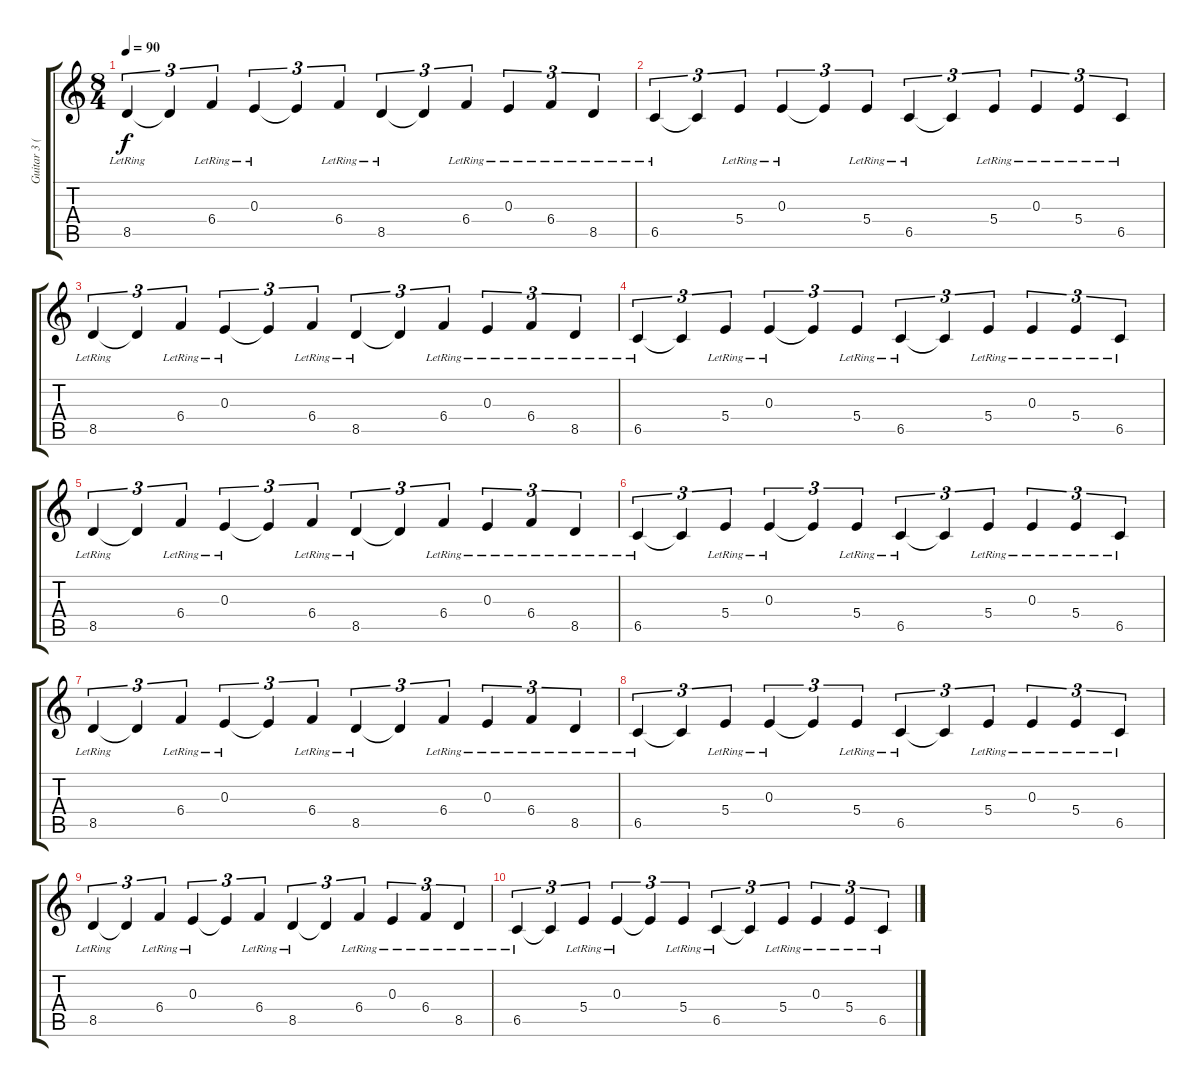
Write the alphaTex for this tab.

\track ("Guitar 3 (Clean)" "Guitar 3 (") {instrument electricguitarclean}
\staff {score tabs}
\tuning (Db4 Ab3 E3 B2 Gb2 Db2) {hide}
\ts (8 4)
\tempo 90
\clef g2
\ks c
8.5{lr}.4{tu (3 2) dy f} 8.5{t}.4{tu (3 2)} 6.4{lr}.4{tu (3 2)} 0.3{lr}.4{tu (3 2)} 0.3{t}.4{tu (3 2)} 6.4{lr}.4{tu (3 2)} 8.5{lr}.4{tu (3 2)} 8.5{t}.4{tu (3 2)} 6.4{lr}.4{tu (3 2)} 0.3{lr}.4{tu (3 2)} 6.4{lr}.4{tu (3 2)} 8.5{lr}.4{tu (3 2)} |
6.5{lr}.4{tu (3 2)} 6.5{t}.4{tu (3 2)} 5.4{lr}.4{tu (3 2)} 0.3{lr}.4{tu (3 2)} 0.3{t}.4{tu (3 2)} 5.4{lr}.4{tu (3 2)} 6.5{lr}.4{tu (3 2)} 6.5{t}.4{tu (3 2)} 5.4{lr}.4{tu (3 2)} 0.3{lr}.4{tu (3 2)} 5.4{lr}.4{tu (3 2)} 6.5{lr}.4{tu (3 2)} |
8.5{lr}.4{tu (3 2)} 8.5{t}.4{tu (3 2)} 6.4{lr}.4{tu (3 2)} 0.3{lr}.4{tu (3 2)} 0.3{t}.4{tu (3 2)} 6.4{lr}.4{tu (3 2)} 8.5{lr}.4{tu (3 2)} 8.5{t}.4{tu (3 2)} 6.4{lr}.4{tu (3 2)} 0.3{lr}.4{tu (3 2)} 6.4{lr}.4{tu (3 2)} 8.5{lr}.4{tu (3 2)} |
6.5{lr}.4{tu (3 2)} 6.5{t}.4{tu (3 2)} 5.4{lr}.4{tu (3 2)} 0.3{lr}.4{tu (3 2)} 0.3{t}.4{tu (3 2)} 5.4{lr}.4{tu (3 2)} 6.5{lr}.4{tu (3 2)} 6.5{t}.4{tu (3 2)} 5.4{lr}.4{tu (3 2)} 0.3{lr}.4{tu (3 2)} 5.4{lr}.4{tu (3 2)} 6.5{lr}.4{tu (3 2)} |
8.5{lr}.4{tu (3 2)} 8.5{t}.4{tu (3 2)} 6.4{lr}.4{tu (3 2)} 0.3{lr}.4{tu (3 2)} 0.3{t}.4{tu (3 2)} 6.4{lr}.4{tu (3 2)} 8.5{lr}.4{tu (3 2)} 8.5{t}.4{tu (3 2)} 6.4{lr}.4{tu (3 2)} 0.3{lr}.4{tu (3 2)} 6.4{lr}.4{tu (3 2)} 8.5{lr}.4{tu (3 2)} |
6.5{lr}.4{tu (3 2)} 6.5{t}.4{tu (3 2)} 5.4{lr}.4{tu (3 2)} 0.3{lr}.4{tu (3 2)} 0.3{t}.4{tu (3 2)} 5.4{lr}.4{tu (3 2)} 6.5{lr}.4{tu (3 2)} 6.5{t}.4{tu (3 2)} 5.4{lr}.4{tu (3 2)} 0.3{lr}.4{tu (3 2)} 5.4{lr}.4{tu (3 2)} 6.5{lr}.4{tu (3 2)} |
8.5{lr}.4{tu (3 2)} 8.5{t}.4{tu (3 2)} 6.4{lr}.4{tu (3 2)} 0.3{lr}.4{tu (3 2)} 0.3{t}.4{tu (3 2)} 6.4{lr}.4{tu (3 2)} 8.5{lr}.4{tu (3 2)} 8.5{t}.4{tu (3 2)} 6.4{lr}.4{tu (3 2)} 0.3{lr}.4{tu (3 2)} 6.4{lr}.4{tu (3 2)} 8.5{lr}.4{tu (3 2)} |
6.5{lr}.4{tu (3 2)} 6.5{t}.4{tu (3 2)} 5.4{lr}.4{tu (3 2)} 0.3{lr}.4{tu (3 2)} 0.3{t}.4{tu (3 2)} 5.4{lr}.4{tu (3 2)} 6.5{lr}.4{tu (3 2)} 6.5{t}.4{tu (3 2)} 5.4{lr}.4{tu (3 2)} 0.3{lr}.4{tu (3 2)} 5.4{lr}.4{tu (3 2)} 6.5{lr}.4{tu (3 2)} |
8.5{lr}.4{tu (3 2)} 8.5{t}.4{tu (3 2)} 6.4{lr}.4{tu (3 2)} 0.3{lr}.4{tu (3 2)} 0.3{t}.4{tu (3 2)} 6.4{lr}.4{tu (3 2)} 8.5{lr}.4{tu (3 2)} 8.5{t}.4{tu (3 2)} 6.4{lr}.4{tu (3 2)} 0.3{lr}.4{tu (3 2)} 6.4{lr}.4{tu (3 2)} 8.5{lr}.4{tu (3 2)} |
6.5{lr}.4{tu (3 2)} 6.5{t}.4{tu (3 2)} 5.4{lr}.4{tu (3 2)} 0.3{lr}.4{tu (3 2)} 0.3{t}.4{tu (3 2)} 5.4{lr}.4{tu (3 2)} 6.5{lr}.4{tu (3 2)} 6.5{t}.4{tu (3 2)} 5.4{lr}.4{tu (3 2)} 0.3{lr}.4{tu (3 2)} 5.4{lr}.4{tu (3 2)} 6.5{lr}.4{tu (3 2)}
